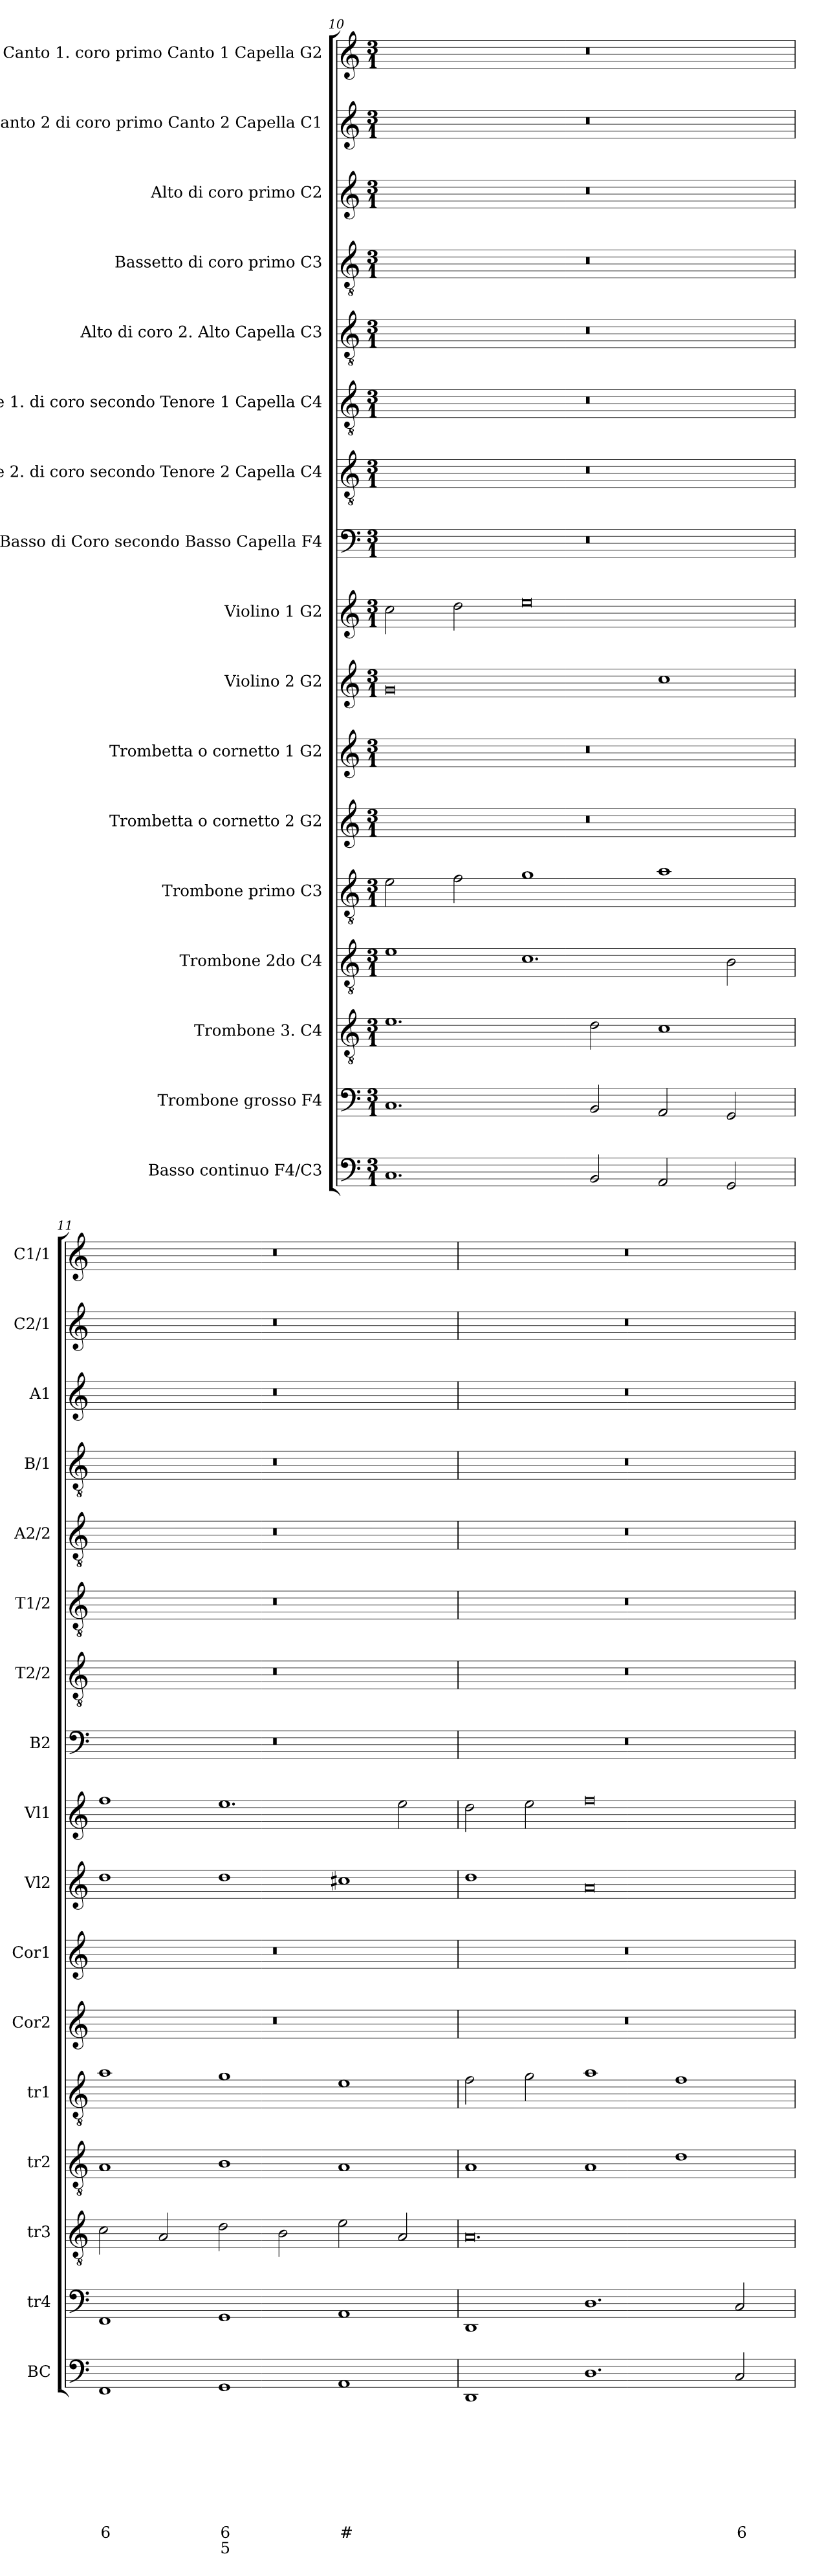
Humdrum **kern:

**kern	**text	**text	**text	**text	**text	**text	**text	**text	**text	**text	**kern	**kern	**kern	**kern	**kern	**kern	**kern	**kern	**kern	**kern	**kern	**kern	**kern	**kern	**kern	**kern
*part17	*part17	*part17	*part17	*part17	*part17	*part17	*part17	*part17	*part17	*part17	*part16	*part15	*part14	*part13	*part12	*part11	*part10	*part9	*part8	*part7	*part6	*part5	*part4	*part3	*part2	*part1
*staff17	*staff17	*staff17	*staff17	*staff17	*staff17	*staff17	*staff17	*staff17	*staff17	*staff17	*staff16	*staff15	*staff14	*staff13	*staff12	*staff11	*staff10	*staff9	*staff8	*staff7	*staff6	*staff5	*staff4	*staff3	*staff2	*staff1
*I"Basso continuo F4/C3	*	*	*	*	*	*	*	*	*	*	*I"Trombone grosso F4	*I"Trombone 3. C4	*I"Trombone 2do C4	*I"Trombone primo C3	*I"Trombetta o cornetto 2 G2	*I"Trombetta o cornetto 1 G2	*I"Violino 2 G2	*I"Violino 1 G2	*I"Basso di Coro secondo Basso Capella F4	*I"Tenore 2.  di coro secondo Tenore 2 Capella C4	*I"Tenore 1. di coro secondo Tenore 1 Capella C4	*I"Alto di coro 2. Alto Capella C3	*I"Bassetto di coro primo C3	*I"Alto di coro primo C2	*I"Canto 2 di coro primo Canto 2 Capella C1	*I"Canto 1. coro primo Canto 1 Capella G2
*I'BC	*	*	*	*	*	*	*	*	*	*	*I'tr4	*I'tr3	*I'tr2	*I'tr1	*I'Cor2	*I'Cor1	*I'Vl2	*I'Vl1	*I'B2	*I'T2/2	*I'T1/2	*I'A2/2	*I'B/1	*I'A1	*I'C2/1	*I'C1/1
*clefF4	*	*	*	*	*	*	*	*	*	*	*clefF4	*clefGv2	*clefGv2	*clefGv2	*clefG2	*clefG2	*clefG2	*clefG2	*clefF4	*clefGv2	*clefGv2	*clefGv2	*clefGv2	*clefG2	*clefG2	*clefG2
*k[]	*	*	*	*	*	*	*	*	*	*	*k[]	*k[]	*k[]	*k[]	*k[]	*k[]	*k[]	*k[]	*k[]	*k[]	*k[]	*k[]	*k[]	*k[]	*k[]	*k[]
*C:	*	*	*	*	*	*	*	*	*	*	*C:	*C:	*C:	*C:	*C:	*C:	*C:	*C:	*C:	*C:	*C:	*C:	*C:	*C:	*C:	*C:
*M3/1	*	*	*	*	*	*	*	*	*	*	*M3/1	*M3/1	*M3/1	*M3/1	*M3/1	*M3/1	*M3/1	*M3/1	*M3/1	*M3/1	*M3/1	*M3/1	*M3/1	*M3/1	*M3/1	*M3/1
=10	=10	=10	=10	=10	=10	=10	=10	=10	=10	=10	=10	=10	=10	=10	=10	=10	=10	=10	=10	=10	=10	=10	=10	=10	=10	=10
1.C	.	.	.	.	.	.	.	.	.	.	1.C	1.e	1e	2e\	0.r	0.r	0g	2cc\	0.r	0.r	0.r	0.r	0.r	0.r	0.r	0.r
.	.	.	.	.	.	.	.	.	.	.	.	.	.	2f\	.	.	.	2dd\	.	.	.	.	.	.	.	.
.	.	.	.	.	.	.	.	.	.	.	.	.	1.c	1g	.	.	.	0ee	.	.	.	.	.	.	.	.
2BB/	.	.	.	.	.	.	.	.	.	.	2BB/	2d\	.	.	.	.	.	.	.	.	.	.	.	.	.	.
2AA/	.	.	.	.	.	.	.	.	.	.	2AA/	1c	.	1a	.	.	1cc	.	.	.	.	.	.	.	.	.
2GG/	.	.	.	.	.	.	.	.	.	.	2GG/	.	2B\	.	.	.	.	.	.	.	.	.	.	.	.	.
=11	=11	=11	=11	=11	=11	=11	=11	=11	=11	=11	=11	=11	=11	=11	=11	=11	=11	=11	=11	=11	=11	=11	=11	=11	=11	=11
!	!	!	!	!	!	!	!	!	!LO:LY:b	!	!	!	!	!	!	!	!	!	!	!	!	!	!	!	!	!
1FF	.	.	.	.	.	.	.	.	6	.	1FF	2c\	1A	1a	0.r	0.r	1dd	1ff	0.r	0.r	0.r	0.r	0.r	0.r	0.r	0.r
.	.	.	.	.	.	.	.	.	.	.	.	2A/	.	.	.	.	.	.	.	.	.	.	.	.	.	.
!	!	!	!	!	!	!	!	!	!LO:LY:b	!LO:LY:b	!	!	!	!	!	!	!	!	!	!	!	!	!	!	!	!
1GG	.	.	.	.	.	.	.	.	6	5	1GG	2d\	1B	1g	.	.	1dd	1.ee	.	.	.	.	.	.	.	.
.	.	.	.	.	.	.	.	.	.	.	.	2B\	.	.	.	.	.	.	.	.	.	.	.	.	.	.
!	!	!	!	!	!	!	!	!	!LO:LY:b	!	!	!	!	!	!	!	!	!	!	!	!	!	!	!	!	!
1AA	.	.	.	.	.	.	.	.	#	.	1AA	2e\	1A	1e	.	.	1cc#X	.	.	.	.	.	.	.	.	.
.	.	.	.	.	.	.	.	.	.	.	.	2A/	.	.	.	.	.	2ee\	.	.	.	.	.	.	.	.
!!LO:LB:g=z
=12	=12	=12	=12	=12	=12	=12	=12	=12	=12	=12	=12	=12	=12	=12	=12	=12	=12	=12	=12	=12	=12	=12	=12	=12	=12	=12
1DD	.	.	.	.	.	.	.	.	.	.	1DD	0.A	1A	2f\	0.r	0.r	1dd	2dd\	0.r	0.r	0.r	0.r	0.r	0.r	0.r	0.r
.	.	.	.	.	.	.	.	.	.	.	.	.	.	2g\	.	.	.	2ee\	.	.	.	.	.	.	.	.
1.D	.	.	.	.	.	.	.	.	.	.	1.D	.	1A	1a	.	.	0a	0ff	.	.	.	.	.	.	.	.
.	.	.	.	.	.	.	.	.	.	.	.	.	1d	1f	.	.	.	.	.	.	.	.	.	.	.	.
!	!	!	!	!	!	!	!	!	!LO:LY:b	!	!	!	!	!	!	!	!	!	!	!	!	!	!	!	!	!
2C/	.	.	.	.	.	.	.	.	6	.	2C/	.	.	.	.	.	.	.	.	.	.	.	.	.	.	.
=	=	=	=	=	=	=	=	=	=	=	=	=	=	=	=	=	=	=	=	=	=	=	=	=	=	=
*-	*-	*-	*-	*-	*-	*-	*-	*-	*-	*-	*-	*-	*-	*-	*-	*-	*-	*-	*-	*-	*-	*-	*-	*-	*-	*-
